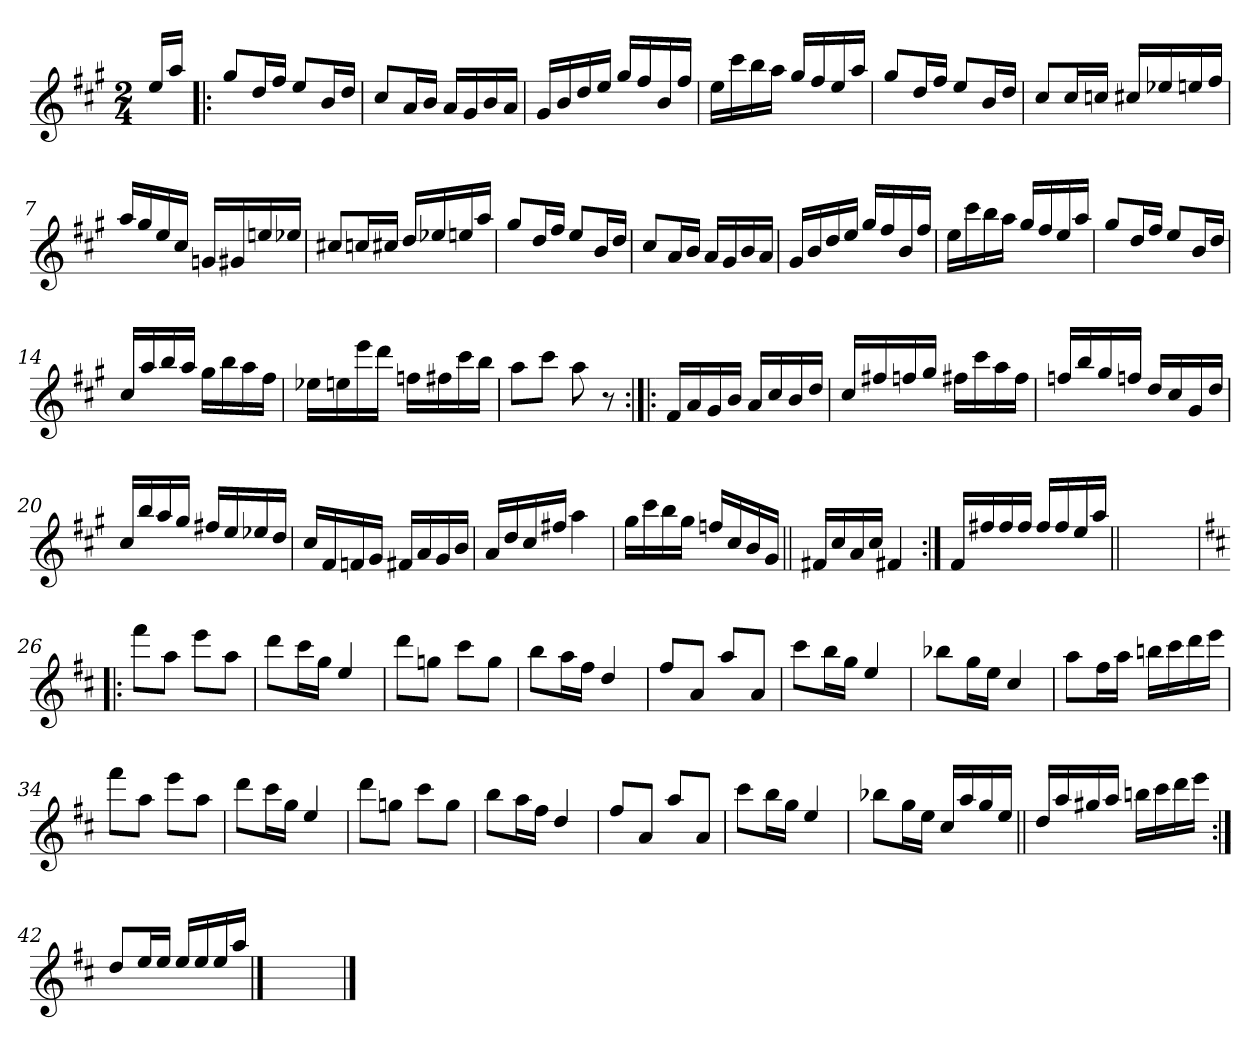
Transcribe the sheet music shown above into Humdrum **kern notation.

**kern
*part1
*staff1
*clefG2
*k[f#c#g#]
*A:
*M2/4
=
16ee/LL
16aa/JJ
=1!|:
8gg#/L
16dd/L
16ff#/JJ
8ee/L
16b/L
16dd/JJ
=2
8cc#/L
16a/L
16b/JJ
16a/LL
16g#/
16b/
16a/JJ
=3
16g#/LL
16b/
16dd/
16ee/JJ
16gg#/LL
16ff#/
16b/
16ff#/JJ
=4
16ee\LL
16ccc#\
16bb\
16aa\JJ
16gg#/LL
16ff#/
16ee/
16aa/JJ
!!LO:LB:g=z
=5
8gg#/L
16dd/L
16ff#/JJ
8ee/L
16b/L
16dd/JJ
=6
8cc#/L
16cc#/L
16ccn/JJ
16cc#X/LL
16ee-X/
16een/
16ff#/JJ
=7
16aa/LL
16gg#/
16ee/
16cc#/JJ
16gn/LL
16g#X/
16een/
16ee-X/JJ
=8
8cc#X/L
16ccn/L
16cc#X/JJ
16dd/LL
16ee-X/
16een/
16aa/JJ
!!LO:LB:g=z
=9
8gg#/L
16dd/L
16ff#/JJ
8ee/L
16b/L
16dd/JJ
=10
8cc#/L
16a/L
16b/JJ
16a/LL
16g#/
16b/
16a/JJ
=11
16g#/LL
16b/
16dd/
16ee/JJ
16gg#/LL
16ff#/
16b/
16ff#/JJ
=12
16ee\LL
16ccc#\
16bb\
16aa\JJ
16gg#/LL
16ff#/
16ee/
16aa/JJ
!!LO:LB:g=z
=13
8gg#/L
16dd/L
16ff#/JJ
8ee/L
16b/L
16dd/JJ
=14
16cc#/LL
16aa/
16bb/
16aa/JJ
16gg#\LL
16bb\
16aa\
16ff#\JJ
=15
16ee-X\LL
16een\
16eee\
16ddd\JJ
16ffn\LL
16ff#X\
16ccc#\
16bb\JJ
=16
8aa\L
8ccc#\J
8aa\
8r
!!LO:LB:g=z
=17:|!|:
16f#/LL
16a/
16g#/
16b/JJ
16a/LL
16cc#/
16b/
16dd/JJ
=18
16cc#/LL
16ff#X/
16ffn/
16gg#/JJ
16ff#X\LL
16ccc#\
16aa\
16ff#\JJ
=19
16ffn/LL
16bb/
16gg#/
16ffn/JJ
16dd/LL
16cc#/
16g#/
16dd/JJ
!!LO:LB:g=z
=20
16cc#/LL
16bb/
16aa/
16gg#/JJ
16ff#X/LL
16ee/
16ee-X/
16dd/JJ
=21
16cc#/LL
16f#/
16f/
16g#/JJ
16f#/LL
16a/
16g#/
16b/JJ
=22
16a/LL
16dd/
16cc#/
16ff#X/JJ
4aa\
=23
16gg#\LL
16ccc#\
16bb\
16gg#\JJ
16ffn/LL
16cc#/
16b/
16g#/JJ
!!LO:LB:g=z
=24||
16f#X/LL
16cc#/
16a/
16cc#/JJ
4f#X/
=25:|!
16f#/LL
16ff#X/
16ff#/
16ff#/JJ
16ff#/LL
16ff#/
16ee/
16aa/JJ
=25X251||
2ryy
=26!|:
*k[f#c#]
*D:
8fff#\L
8aa\J
8eee\L
8aa\J
=27
8ddd\L
16ccc#\L
16gg\JJ
4ee/
!!LO:LB:g=z
=28
8ddd\L
8ggn\J
8ccc#\L
8gg\J
=29
8bb\L
16aa\L
16ff#\JJ
4dd/
=30
8ff#/L
8a/J
8aa/L
8a/J
=31
8ccc#\L
16bb\L
16gg\JJ
4ee/
=32
8bb-X\L
16gg\L
16ee\JJ
4cc#/
!!LO:LB:g=z
=33
8aa\L
16ff#\L
16aa\JJ
16bbn\LL
16ccc#\
16ddd\
16eee\JJ
=34
8fff#\L
8aa\J
8eee\L
8aa\J
=35
8ddd\L
16ccc#\L
16gg\JJ
4ee/
=36
8ddd\L
8ggn\J
8ccc#\L
8gg\J
=37
8bb\L
16aa\L
16ff#\JJ
4dd/
=38
8ff#/L
8a/J
8aa/L
8a/J
!!LO:LB:g=z
=39
8ccc#\L
16bb\L
16gg\JJ
4ee/
=40
8bb-X\L
16gg\L
16ee\JJ
16cc#/LL
16aa/
16gg/
16ee/JJ
=41||
16dd/LL
16aa/
16gg#X/
16aa/JJ
16bbn\LL
16ccc#\
16ddd\
16eee\JJ
=42:|!
8dd/L
16ee/L
16ee/JJ
16ee/LL
16ee/
16ee/
16aa/JJ
==43
2ryy
==
*-
